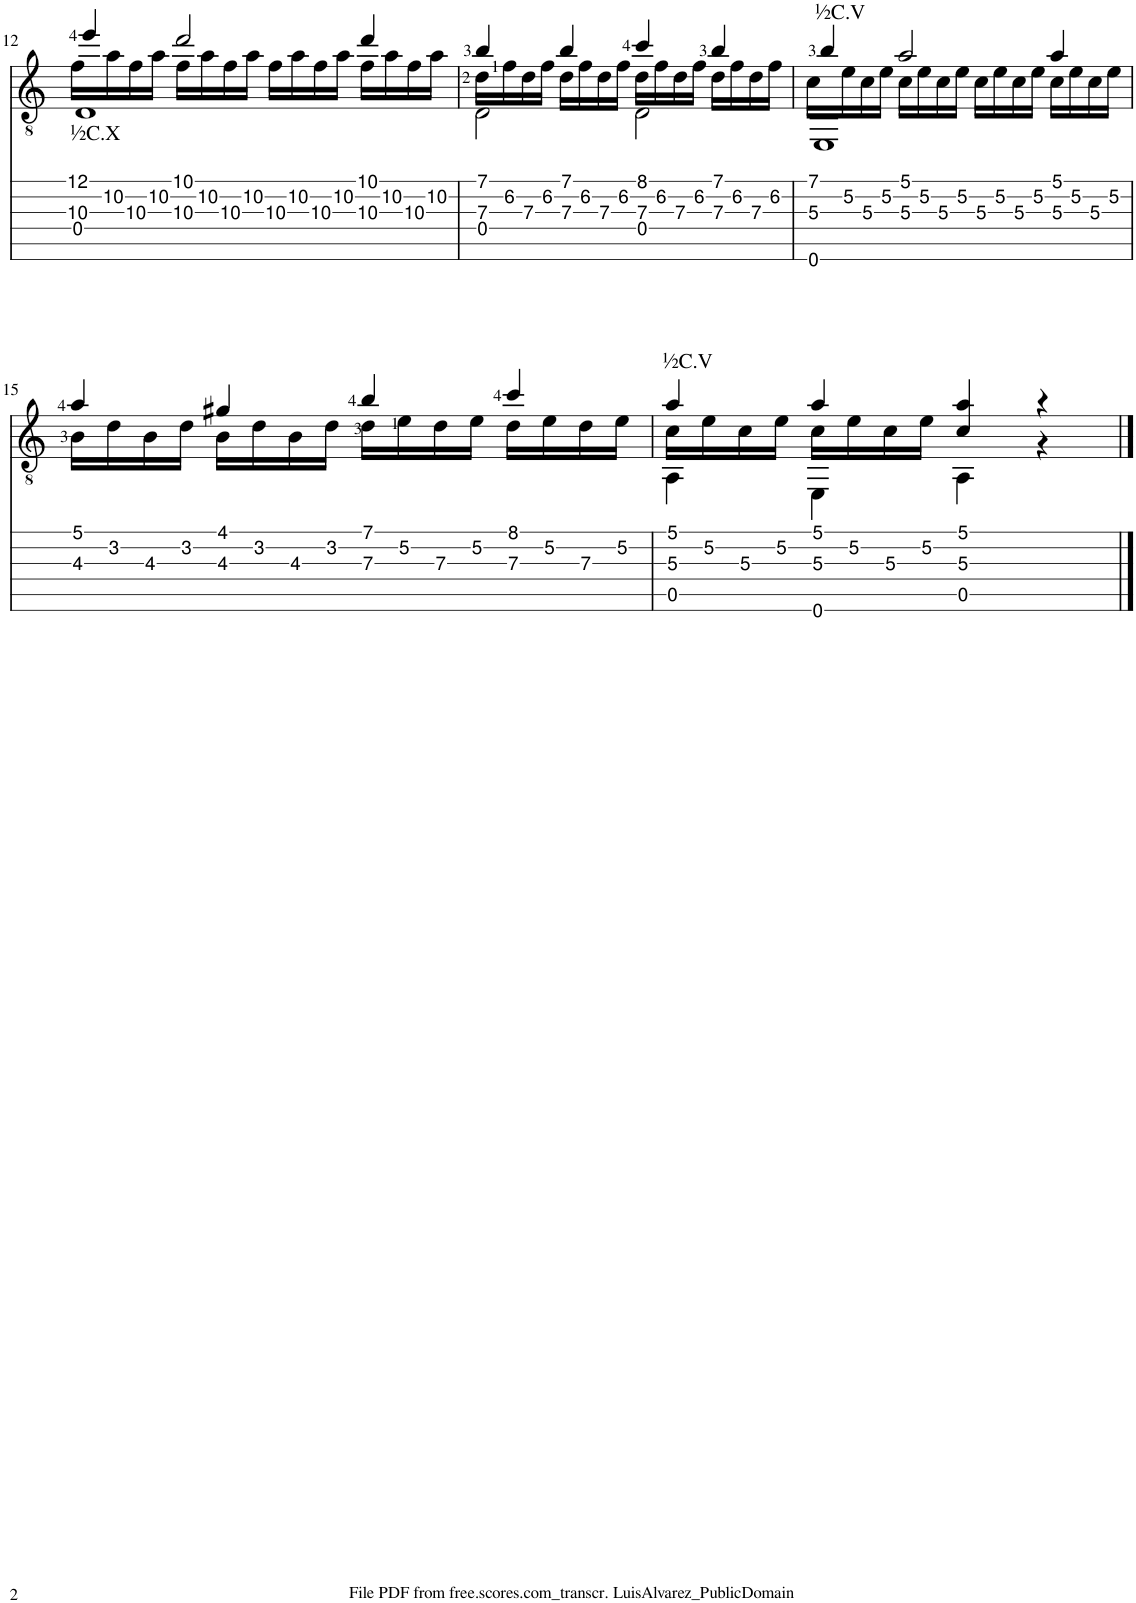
**kern	**kern
*part1	*part1
*staff2	*staff1
*I"Guitar	*
*I'Guit.	*
!!LO:PB:g=z
*	*clefGv2
*k[]	*k[]
*M4/4	*M4/4
=12	=12
*^	*^
*	*^	*	*^
!LO:TX:a:t=½C.X	!	!	!	!	!
4ee	16fLL	1D	4ee/	16f\LL	1D
.	16aJ	.	.	16a\	.
.	16fL	.	.	16f\	.
.	16aJJ	.	.	16a\JJ	.
2dd	16fLL	.	2dd/	16f\LL	.
.	16aJ	.	.	16a\	.
.	16fL	.	.	16f\	.
.	16aJJ	.	.	16a\JJ	.
.	16fLL	.	.	16f\LL	.
.	16aJ	.	.	16a\	.
.	16fL	.	.	16f\	.
.	16aJJ	.	.	16a\JJ	.
4dd	16fLL	.	4dd/	16f\LL	.
.	16aJ	.	.	16a\	.
.	16fL	.	.	16f\	.
.	16aJJ	.	.	16a\JJ	.
=13	=13	=13	=13	=13	=13
4b	16dLL	2D	4b/	16d\LL	2D\
.	16fJ	.	.	16f\	.
.	16dL	.	.	16d\	.
.	16fJJ	.	.	16f\JJ	.
4b	16dLL	.	4b/	16d\LL	.
.	16fJ	.	.	16f\	.
.	16dL	.	.	16d\	.
.	16fJJ	.	.	16f\JJ	.
4cc	16dLL	2D	4cc/	16d\LL	2D\
.	16fJ	.	.	16f\	.
.	16dL	.	.	16d\	.
.	16fJJ	.	.	16f\JJ	.
4b	16dLL	.	4b/	16d\LL	.
.	16fJ	.	.	16f\	.
.	16dL	.	.	16d\	.
.	16fJJ	.	.	16f\JJ	.
=14	=14	=14	=14	=14	=14
!	!	!	!LO:TX:a:t=½C.V	!	!
4b	16cLL	1EE	4b/	16c\LL	1EE
.	16eJ	.	.	16e\	.
.	16cL	.	.	16c\	.
.	16eJJ	.	.	16e\JJ	.
2a	16cLL	.	2a/	16c\LL	.
.	16eJ	.	.	16e\	.
.	16cL	.	.	16c\	.
.	16eJJ	.	.	16e\JJ	.
.	16cLL	.	.	16c\LL	.
.	16eJ	.	.	16e\	.
.	16cL	.	.	16c\	.
.	16eJJ	.	.	16e\JJ	.
4a	16cLL	.	4a/	16c\LL	.
.	16eJ	.	.	16e\	.
.	16cL	.	.	16c\	.
.	16eJJ	.	.	16e\JJ	.
*	*v	*v	*	*	*
*	*	*	*v	*v
!!LO:LB:g=z
=15	=15	=15	=15
4a	16BLL	4a/	16B\LL
.	16dJ	.	16d\
.	16BL	.	16B\
.	16dJJ	.	16d\JJ
4g#	16BLL	4g#X/	16B\LL
.	16dJ	.	16d\
.	16BL	.	16B\
.	16dJJ	.	16d\JJ
4b	16dLL	4b/	16d\LL
.	16eJ	.	16e\
.	16dL	.	16d\
.	16eJJ	.	16e\JJ
4cc	16dLL	4cc/	16d\LL
.	16eJ	.	16e\
.	16dL	.	16d\
.	16eJJ	.	16e\JJ
=16	=16	=16	=16
*	*^	*	*^
!	!	!	!LO:TX:a:t=½C.V	!	!
4a	16cLL	4AA	4a/	16c\LL	4AA\
.	16eJ	.	.	16e\	.
.	16cL	.	.	16c\	.
.	16eJJ	.	.	16e\JJ	.
4a	16cLL	4EE	4a/	16c\LL	4EE\
.	16eJ	.	.	16e\	.
.	16cL	.	.	16c\	.
.	16eJJ	.	.	16e\JJ	.
4c 4a	2ryy	4AA	4c/ 4a/	2ryy	4AA\
4r	.	4r	4r	.	4r
*v	*v	*v	*	*	*
*	*v	*v	*v
==	==
*-	*-
